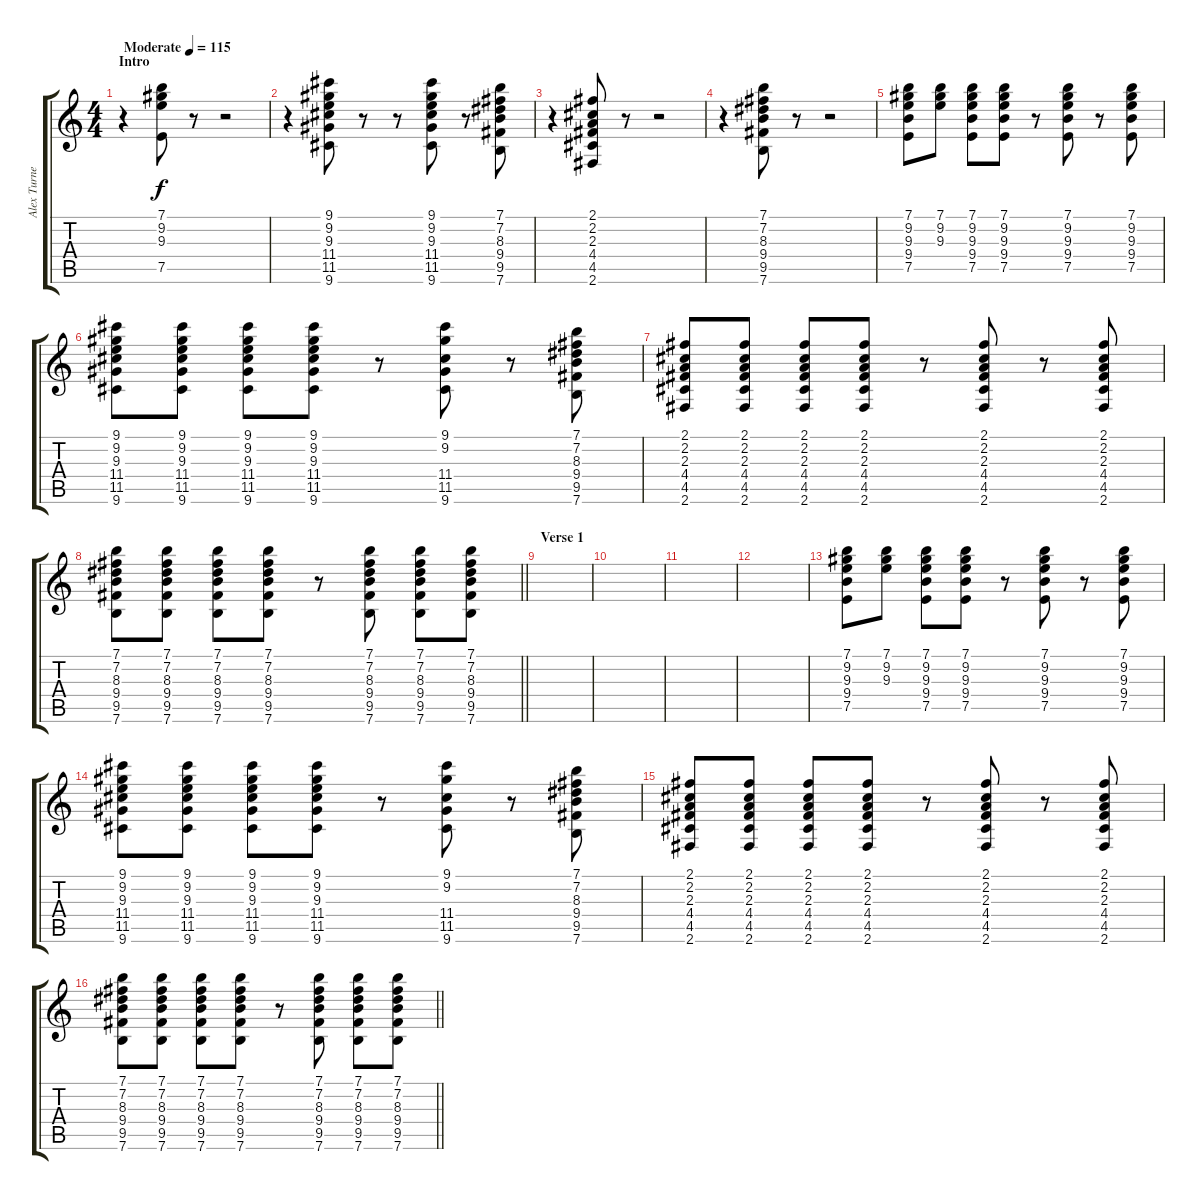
\track ("Alex Turner" "Alex Turne") {instrument electricguitarclean}
\staff {score tabs}
\tuning (E4 B3 G3 D3 A2 E2) {hide}
\ts (4 4)
\section ("" "Intro")
\tempo (115 "Moderate")
\clef g2
\ks c
r.4{dy f instrument electricguitarclean} (7.1 9.2 9.3 7.5).8 r.8 r.2 |
r.4 (9.1 9.2 9.3 11.4 11.5 9.6).8 r.8 r.8 (9.1 9.2 9.3 11.4 11.5 9.6).8 r.8 (7.1 7.2 8.3 9.4 9.5 7.6).8 |
r.4 (2.1 2.2 2.3 4.4 4.5 2.6).8 r.8 r.2 |
r.4 (7.1 7.2 8.3 9.4 9.5 7.6).8 r.8 r.2 |
(7.1 9.2 9.3 9.4 7.5).8 (7.1 9.2 9.3).8 (7.1 9.2 9.3 9.4 7.5).8 (7.1 9.2 9.3 9.4 7.5).8 r.8 (7.1 9.2 9.3 9.4 7.5).8 r.8 (7.1 9.2 9.3 9.4 7.5).8 |
(9.1 9.2 9.3 11.4 11.5 9.6).8 (9.1 9.2 9.3 11.4 11.5 9.6).8 (9.1 9.2 9.3 11.4 11.5 9.6).8 (9.1 9.2 9.3 11.4 11.5 9.6).8 r.8 (9.1 9.2 11.4 11.5 9.6).8 r.8 (7.1 7.2 8.3 9.4 9.5 7.6).8 |
(2.1 2.2 2.3 4.4 4.5 2.6).8 (2.1 2.2 2.3 4.4 4.5 2.6).8 (2.1 2.2 2.3 4.4 4.5 2.6).8 (2.1 2.2 2.3 4.4 4.5 2.6).8 r.8 (2.1 2.2 2.3 4.4 4.5 2.6).8 r.8 (2.1 2.2 2.3 4.4 4.5 2.6).8 |
\barLineRight lightlight
(7.1 7.2 8.3 9.4 9.5 7.6).8 (7.1 7.2 8.3 9.4 9.5 7.6).8 (7.1 7.2 8.3 9.4 9.5 7.6).8 (7.1 7.2 8.3 9.4 9.5 7.6).8 r.8 (7.1 7.2 8.3 9.4 9.5 7.6).8 (7.1 7.2 8.3 9.4 9.5 7.6).8 (7.1 7.2 8.3 9.4 9.5 7.6).8 |
\section ("" "Verse 1")
|
|
|
|
(7.1 9.2 9.3 9.4 7.5).8 (7.1 9.2 9.3).8 (7.1 9.2 9.3 9.4 7.5).8 (7.1 9.2 9.3 9.4 7.5).8 r.8 (7.1 9.2 9.3 9.4 7.5).8 r.8 (7.1 9.2 9.3 9.4 7.5).8 |
(9.1 9.2 9.3 11.4 11.5 9.6).8 (9.1 9.2 9.3 11.4 11.5 9.6).8 (9.1 9.2 9.3 11.4 11.5 9.6).8 (9.1 9.2 9.3 11.4 11.5 9.6).8 r.8 (9.1 9.2 11.4 11.5 9.6).8 r.8 (7.1 7.2 8.3 9.4 9.5 7.6).8 |
(2.1 2.2 2.3 4.4 4.5 2.6).8 (2.1 2.2 2.3 4.4 4.5 2.6).8 (2.1 2.2 2.3 4.4 4.5 2.6).8 (2.1 2.2 2.3 4.4 4.5 2.6).8 r.8 (2.1 2.2 2.3 4.4 4.5 2.6).8 r.8 (2.1 2.2 2.3 4.4 4.5 2.6).8 |
\barLineRight lightlight
(7.1 7.2 8.3 9.4 9.5 7.6).8 (7.1 7.2 8.3 9.4 9.5 7.6).8 (7.1 7.2 8.3 9.4 9.5 7.6).8 (7.1 7.2 8.3 9.4 9.5 7.6).8 r.8 (7.1 7.2 8.3 9.4 9.5 7.6).8 (7.1 7.2 8.3 9.4 9.5 7.6).8 (7.1 7.2 8.3 9.4 9.5 7.6).8
